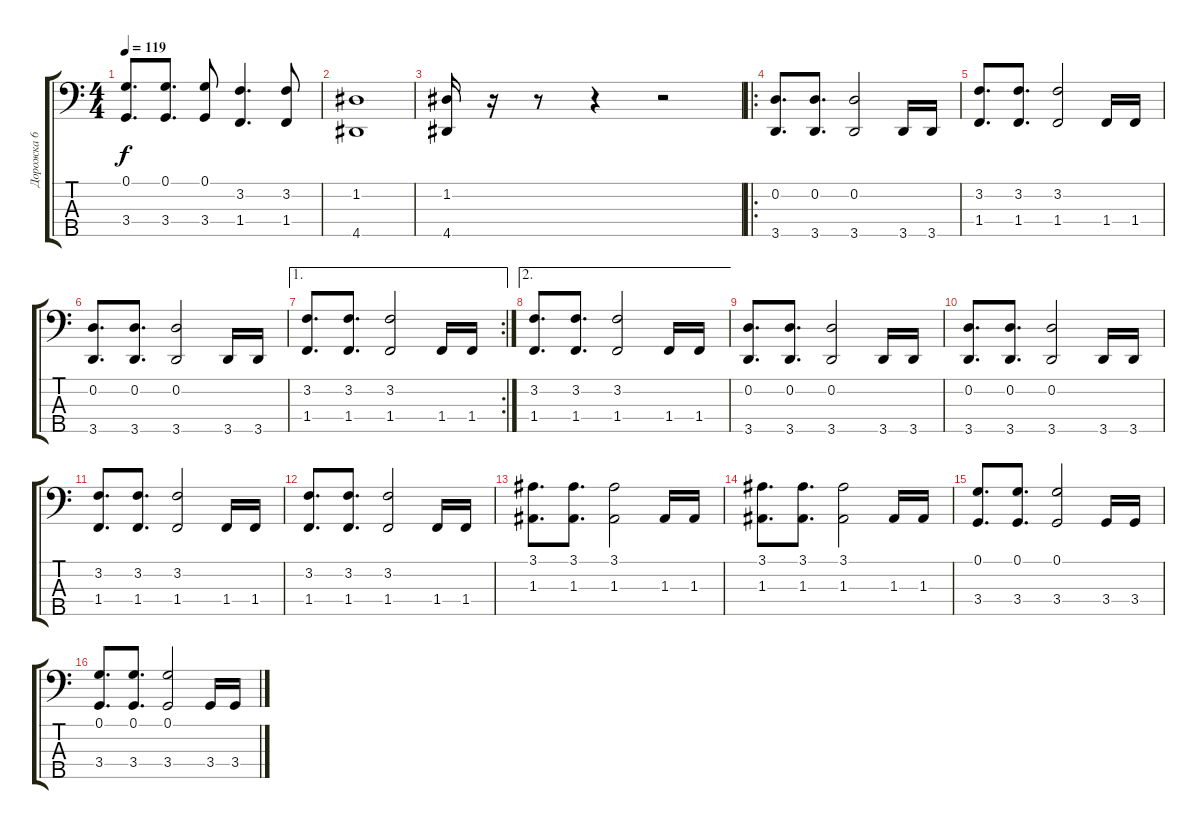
\track ("Дорожка 6" "Дорожка 6") {instrument synthbass2}
\staff {score tabs}
\tuning (G2 D2 A1 E1 B0) {hide}
\ts (4 4)
\tempo 119
\clef f4
\ks c
(0.1 3.4).8{d dy f} (0.1 3.4).8{d} (0.1 3.4).8 (3.2 1.4).4{d} (3.2 1.4).8 |
(1.2 4.5).1 |
(1.2 4.5).16 r.16 r.8 r.4 r.2 |
\ro
(0.2 3.5).8{d} (0.2 3.5).8{d} (0.2 3.5).2 3.5.16 3.5.16 |
(3.2 1.4).8{d} (3.2 1.4).8{d} (3.2 1.4).2 1.4.16 1.4.16 |
(0.2 3.5).8{d} (0.2 3.5).8{d} (0.2 3.5).2 3.5.16 3.5.16 |
\ae 1
\rc 2
(3.2 1.4).8{d} (3.2 1.4).8{d} (3.2 1.4).2 1.4.16 1.4.16 |
\ae 2
(3.2 1.4).8{d} (3.2 1.4).8{d} (3.2 1.4).2 1.4.16 1.4.16 |
(0.2 3.5).8{d} (0.2 3.5).8{d} (0.2 3.5).2 3.5.16 3.5.16 |
(0.2 3.5).8{d} (0.2 3.5).8{d} (0.2 3.5).2 3.5.16 3.5.16 |
(3.2 1.4).8{d} (3.2 1.4).8{d} (3.2 1.4).2 1.4.16 1.4.16 |
(3.2 1.4).8{d} (3.2 1.4).8{d} (3.2 1.4).2 1.4.16 1.4.16 |
(3.1 1.3).8{d} (3.1 1.3).8{d} (3.1 1.3).2 1.3.16 1.3.16 |
(3.1 1.3).8{d} (3.1 1.3).8{d} (3.1 1.3).2 1.3.16 1.3.16 |
(0.1 3.4).8{d} (0.1 3.4).8{d} (0.1 3.4).2 3.4.16 3.4.16 |
(0.1 3.4).8{d} (0.1 3.4).8{d} (0.1 3.4).2 3.4.16 3.4.16
